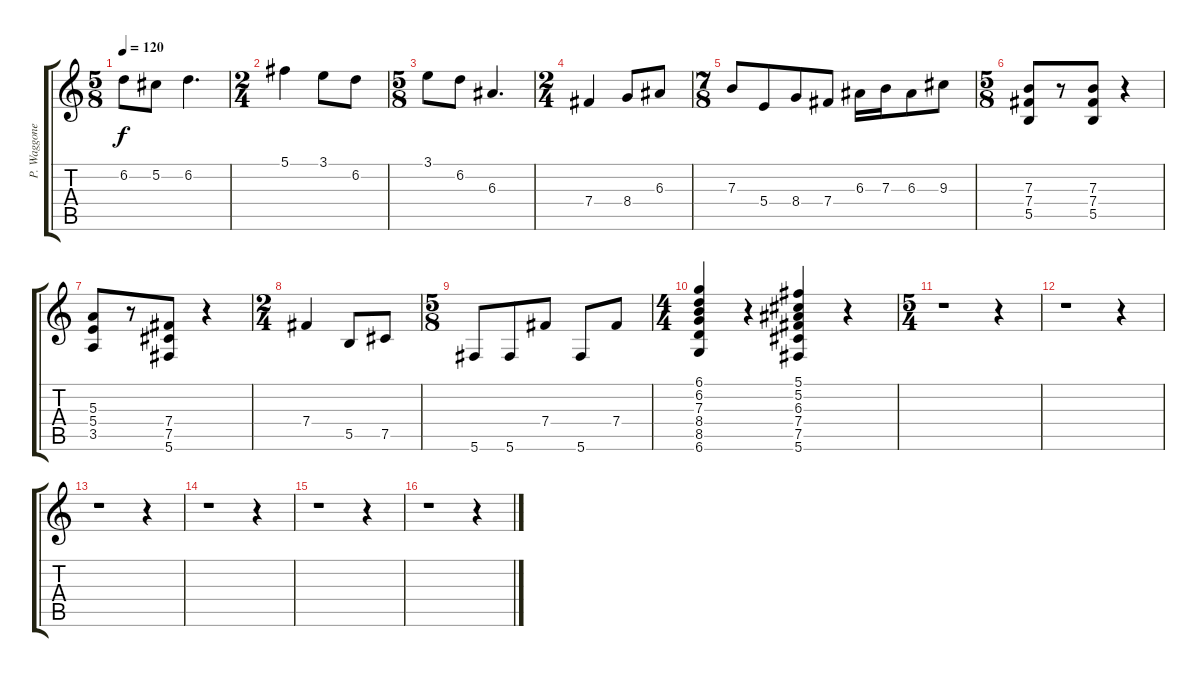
\track ("P. Waggoner Gtr." "P. Waggone") {instrument distortionguitar}
\staff {score tabs}
\tuning (Db4 Ab3 E3 B2 Gb2 Db2) {hide}
\ts (5 8)
\tempo 120
\clef g2
\ks c
6.2.8{dy f} 5.2.8 6.2.4{d} |
\ts (2 4)
5.1.4 3.1.8 6.2.8 |
\ts (5 8)
3.1.8 6.2.8 6.3.4{d} |
\ts (2 4)
7.4.4 8.4.8 6.3.8 |
\ts (7 8)
7.3.8 5.4.8 8.4.8 7.4.8 6.3.16 7.3.16 6.3.8 9.3.8 |
\ts (5 8)
(7.3 7.4 5.5).8 r.8 (7.3 7.4 5.5).8 r.4 |
(5.3 5.4 3.5).8 r.8 (7.4 7.5 5.6).8 r.4 |
\ts (2 4)
7.4.4 5.5.8 7.5.8 |
\ts (5 8)
5.6.8 5.6.8 7.4.8 5.6.8 7.4.8 |
\ts (4 4)
(6.1 6.2 7.3 8.4 8.5 6.6).4 r.4 (5.1 5.2 6.3 7.4 7.5 5.6).4 r.4 |
\ts (5 4)
r.1 r.4 |
r.1 r.4 |
r.1 r.4 |
r.1 r.4 |
r.1 r.4 |
r.1 r.4
